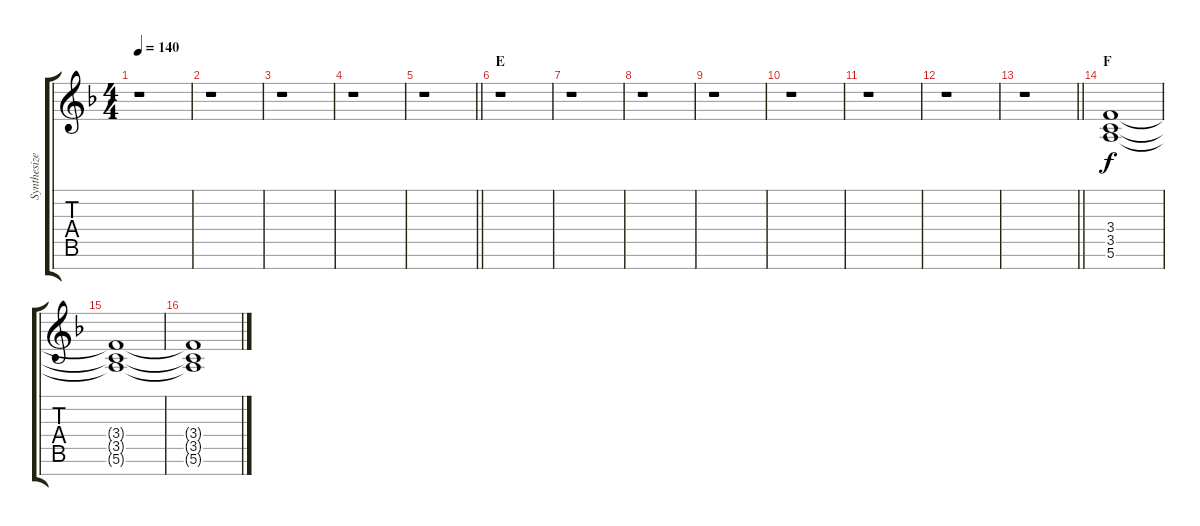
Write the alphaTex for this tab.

\track ("Synthesizer I" "Synthesize") {instrument pad2warm}
\staff {score tabs}
\tuning (E5 B4 G4 D4 A3 E3 B2) {hide}
\ts (4 4)
\tempo 140
\clef g2
\ks f
r.1{dy f} |
r.1 |
r.1 |
r.1 |
\barLineRight lightlight
r.1 |
\section ("" "E")
r.1 |
r.1 |
r.1 |
r.1 |
r.1 |
r.1 |
r.1 |
\barLineRight lightlight
r.1 |
\section ("" "F")
(3.4 3.5 5.6).1 |
(3.4{t} 3.5{t} 5.6{t}).1 |
(3.4{t} 3.5{t} 5.6{t}).1
